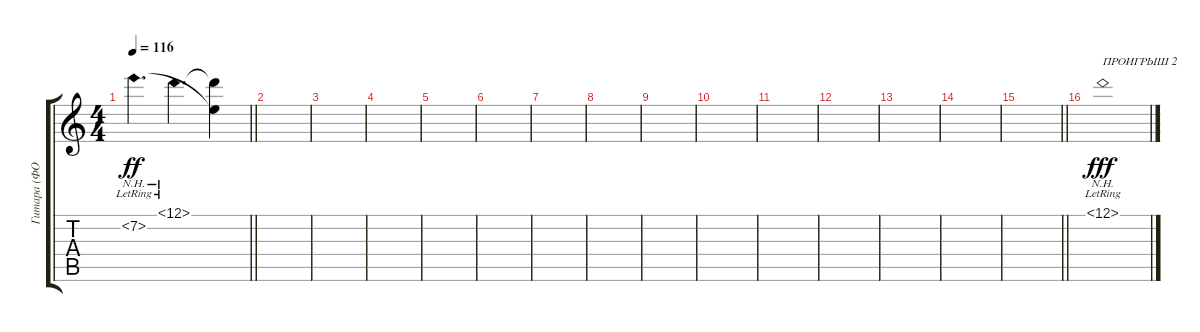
\track ("Гитара (ФОН) " "Гитара (ФО") {instrument acousticguitarsteel}
\staff {score tabs}
\tuning (D4 A3 F3 C3 G2 D2) {hide}
\ts (4 4)
\tempo 116
\clef g2
\barLineRight lightlight
\ks c
7.2{nh lr}.4{d dy ff} 12.1{nh lr}.4{d} (12.1{t} 7.2{t}).4 |
|
|
|
|
|
|
|
|
|
|
|
|
|
\barLineRight lightlight
|
12.1{nh lr}.1{txt "ПРОИГРЫШ 2" dy fff}
